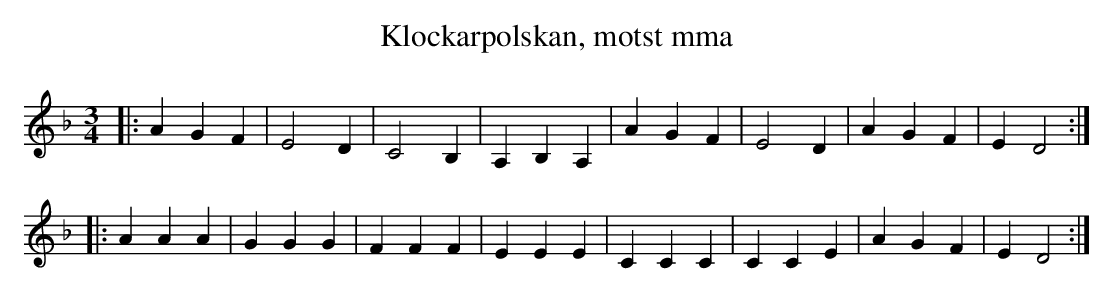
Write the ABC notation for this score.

X:1
T:Klockarpolskan, motst mma
M:3/4
L:1/4
K:Dm
|: AGF | E2 D | C2 B, | A,B,A, | AGF | E2D | AGF | E D2 :|
|: AAA | GGG | FFF | EEE | CCC | CCE | AGF | E D2 :|
